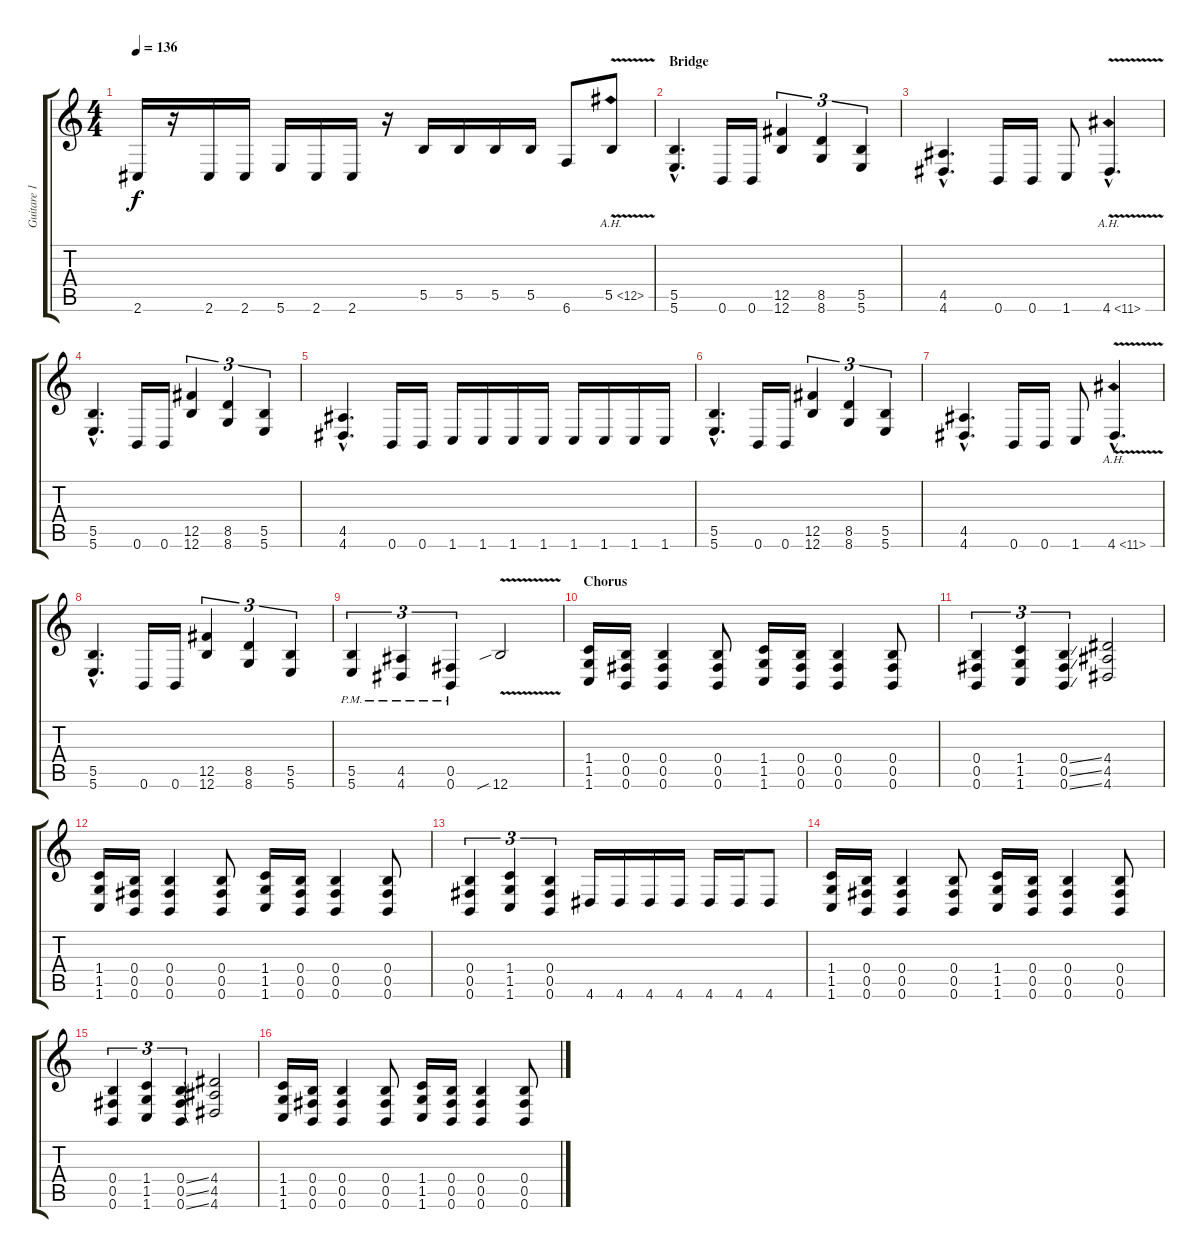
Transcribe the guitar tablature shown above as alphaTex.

\track ("Guitare 1" "Guitare 1") {instrument distortionguitar}
\staff {score tabs}
\tuning (Db4 Ab3 E3 B2 Gb2 B1) {hide}
\ts (4 4)
\tempo 136
\clef g2
\ks c
2.6.16{dy f} r.16 2.6.16 2.6.16 5.6.16 2.6.16 2.6.16 r.16 5.5.16 5.5.16 5.5.16 5.5.16 6.6.8 5.5{ah 7 v}.8 |
\section ("" "Bridge")
(5.5{hac} 5.6{hac}).4{d} 0.6.16 0.6.16 (12.5 12.6).4{tu (3 2)} (8.5 8.6).4{tu (3 2)} (5.5 5.6).4{tu (3 2)} |
(4.5{hac} 4.6{hac}).4{d} 0.6.16 0.6.16 1.6.8 4.6{ah 7 v hac}.4{d} |
(5.5{hac} 5.6{hac}).4{d} 0.6.16 0.6.16 (12.5 12.6).4{tu (3 2)} (8.5 8.6).4{tu (3 2)} (5.5 5.6).4{tu (3 2)} |
(4.5{hac} 4.6{hac}).4{d} 0.6.16 0.6.16 1.6.16 1.6.16 1.6.16 1.6.16 1.6.16 1.6.16 1.6.16 1.6.16 |
(5.5{hac} 5.6{hac}).4{d} 0.6.16 0.6.16 (12.5 12.6).4{tu (3 2)} (8.5 8.6).4{tu (3 2)} (5.5 5.6).4{tu (3 2)} |
(4.5{hac} 4.6{hac}).4{d} 0.6.16 0.6.16 1.6.8 4.6{ah 7 v hac}.4{d} |
(5.5{hac} 5.6{hac}).4{d} 0.6.16 0.6.16 (12.5 12.6).4{tu (3 2)} (8.5 8.6).4{tu (3 2)} (5.5 5.6).4{tu (3 2)} |
(5.5{pm} 5.6{pm}).4{tu (3 2)} (4.5{pm} 4.6{pm}).4{tu (3 2)} (0.5{pm} 0.6).4{tu (3 2)} 12.6{v sib}.2 |
\section ("" "Chorus")
(1.4 1.5 1.6).16 (0.4 0.5 0.6).16 (0.4 0.5 0.6).4 (0.4 0.5 0.6).8 (1.4 1.5 1.6).16 (0.4 0.5 0.6).16 (0.4 0.5 0.6).4 (0.4 0.5 0.6).8 |
(0.4 0.5 0.6).4{tu (3 2)} (1.4 1.5 1.6).4{tu (3 2)} (0.4{ss} 0.5{ss} 0.6{ss}).4{tu (3 2)} (4.4 4.5 4.6).2 |
(1.4 1.5 1.6).16 (0.4 0.5 0.6).16 (0.4 0.5 0.6).4 (0.4 0.5 0.6).8 (1.4 1.5 1.6).16 (0.4 0.5 0.6).16 (0.4 0.5 0.6).4 (0.4 0.5 0.6).8 |
(0.4 0.5 0.6).4{tu (3 2)} (1.4 1.5 1.6).4{tu (3 2)} (0.4 0.5 0.6).4{tu (3 2)} 4.6.16 4.6.16 4.6.16 4.6.16 4.6.16 4.6.16 4.6.8 |
(1.4 1.5 1.6).16 (0.4 0.5 0.6).16 (0.4 0.5 0.6).4 (0.4 0.5 0.6).8 (1.4 1.5 1.6).16 (0.4 0.5 0.6).16 (0.4 0.5 0.6).4 (0.4 0.5 0.6).8 |
(0.4 0.5 0.6).4{tu (3 2)} (1.4 1.5 1.6).4{tu (3 2)} (0.4{ss} 0.5{ss} 0.6{ss}).4{tu (3 2)} (4.4 4.5 4.6).2 |
(1.4 1.5 1.6).16 (0.4 0.5 0.6).16 (0.4 0.5 0.6).4 (0.4 0.5 0.6).8 (1.4 1.5 1.6).16 (0.4 0.5 0.6).16 (0.4 0.5 0.6).4 (0.4 0.5 0.6).8
